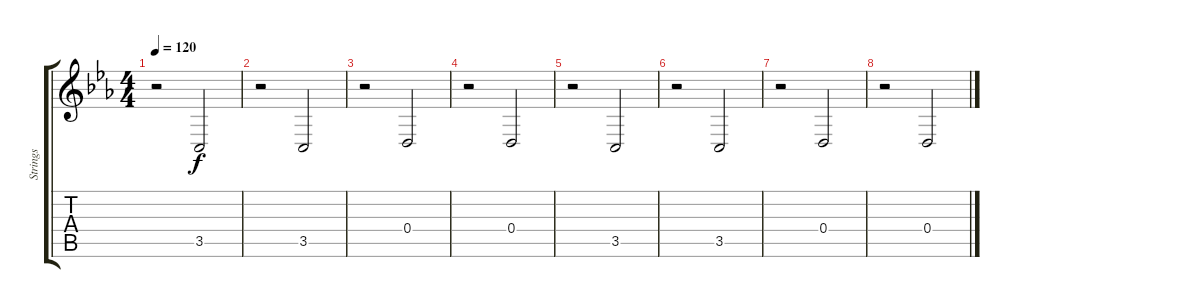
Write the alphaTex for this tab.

\track ("Strings" "Strings") {instrument stringensemble1}
\staff {score tabs}
\tuning (E4 B3 G3 D3 A2 E2) {hide}
\ts (4 4)
\tempo 120
\clef g2
\ks eb
r.2{dy f} 3.5.2 |
r.2 3.5.2 |
r.2 0.4.2 |
r.2 0.4.2 |
r.2 3.5.2 |
r.2 3.5.2 |
r.2 0.4.2 |
r.2 0.4.2
